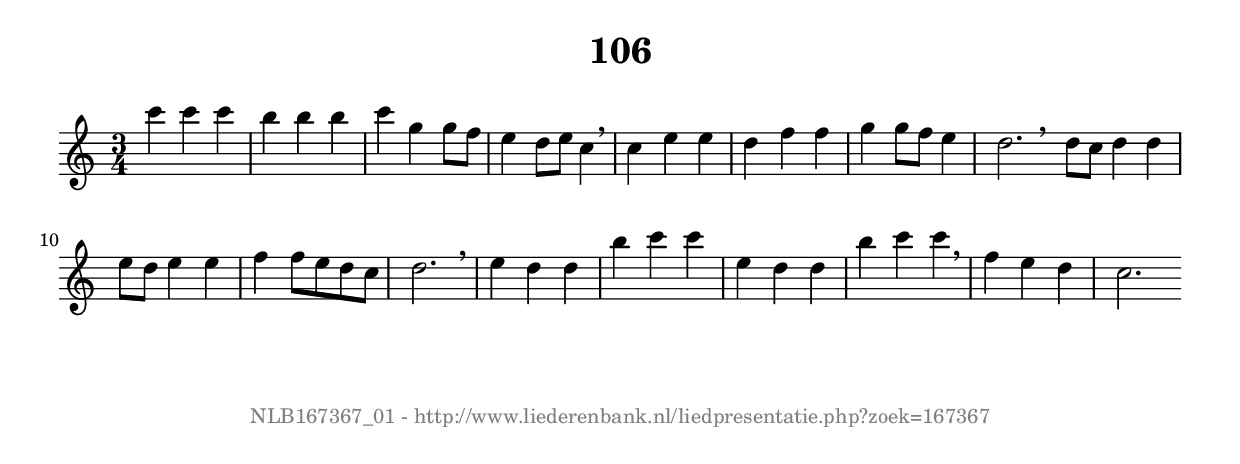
%
% produced by wce2krn 1.64 (7 June 2014)
%
\version"2.16"
#(append! paper-alist '(("long" . (cons (* 210 mm) (* 2000 mm)))))
#(set-default-paper-size "long")
sb = {\breathe}
mBreak = {\breathe }
bBreak = {\breathe }
x = {\once\override NoteHead #'style = #'cross }
gl=\glissando
itime={\override Staff.TimeSignature #'stencil = ##f }
ficta = {\once\set suggestAccidentals = ##t}
fine = {\once\override Score.RehearsalMark #'self-alignment-X = #1 \mark \markup {\italic{Fine}}}
dc = {\once\override Score.RehearsalMark #'self-alignment-X = #1 \mark \markup {\italic{D.C.}}}
dcf = {\once\override Score.RehearsalMark #'self-alignment-X = #1 \mark \markup {\italic{D.C. al Fine}}}
dcc = {\once\override Score.RehearsalMark #'self-alignment-X = #1 \mark \markup {\italic{D.C. al Coda}}}
ds = {\once\override Score.RehearsalMark #'self-alignment-X = #1 \mark \markup {\italic{D.S.}}}
dsf = {\once\override Score.RehearsalMark #'self-alignment-X = #1 \mark \markup {\italic{D.S. al Fine}}}
dsc = {\once\override Score.RehearsalMark #'self-alignment-X = #1 \mark \markup {\italic{D.S. al Coda}}}
pv = {\set Score.repeatCommands = #'((volta "1"))}
sv = {\set Score.repeatCommands = #'((volta "2"))}
tv = {\set Score.repeatCommands = #'((volta "3"))}
qv = {\set Score.repeatCommands = #'((volta "4"))}
xv = {\set Score.repeatCommands = #'((volta #f))}
\header{ tagline = ""
title = "106"
}
\score {{
\key c \major
\relative g'
{
\set melismaBusyProperties = #'()
\time 3/4
\tempo 4=120
\override Score.MetronomeMark #'transparent = ##t
\override Score.RehearsalMark #'break-visibility = #(vector #t #t #f)
c'4 c c b b b c g g8 f e4 d8 e c4 \sb c e e d f f g g8 f e4 d2. \bar ":|:" \bBreak
d8 c d4 d e8 d e4 e f f8 e d c d2. \sb e4 d d b' c c e, d d b' c c \sb f, e d c2. \bar ":|:"
 }}
 \midi { }
 \layout {
            indent = 0.0\cm
}
}
\markup { \vspace #0 } \markup { \with-color #grey \fill-line { \center-column { \smaller "NLB167367_01 - http://www.liederenbank.nl/liedpresentatie.php?zoek=167367" } } }
